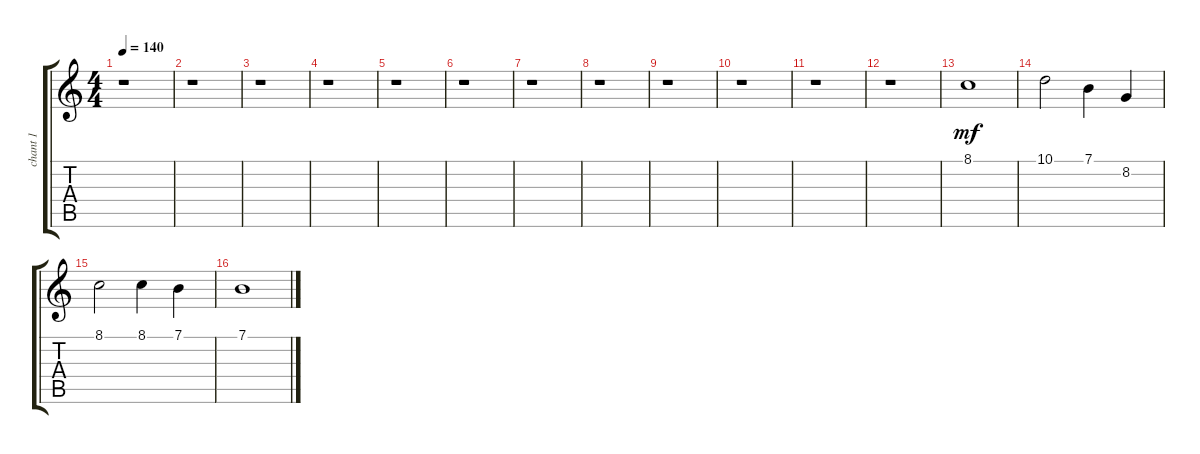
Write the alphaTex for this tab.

\track ("chant 1" "chant 1") {instrument choiraahs}
\staff {score tabs}
\tuning (E4 B3 G3 D3 A2 E2) {hide}
\ts (4 4)
\tempo 140
\clef g2
\ks c
r.1{dy mf} |
r.1 |
r.1 |
r.1 |
r.1 |
r.1 |
r.1 |
r.1 |
r.1 |
r.1 |
r.1 |
r.1 |
8.1.1 |
10.1.2 7.1.4 8.2.4 |
8.1.2 8.1.4 7.1.4 |
7.1.1
